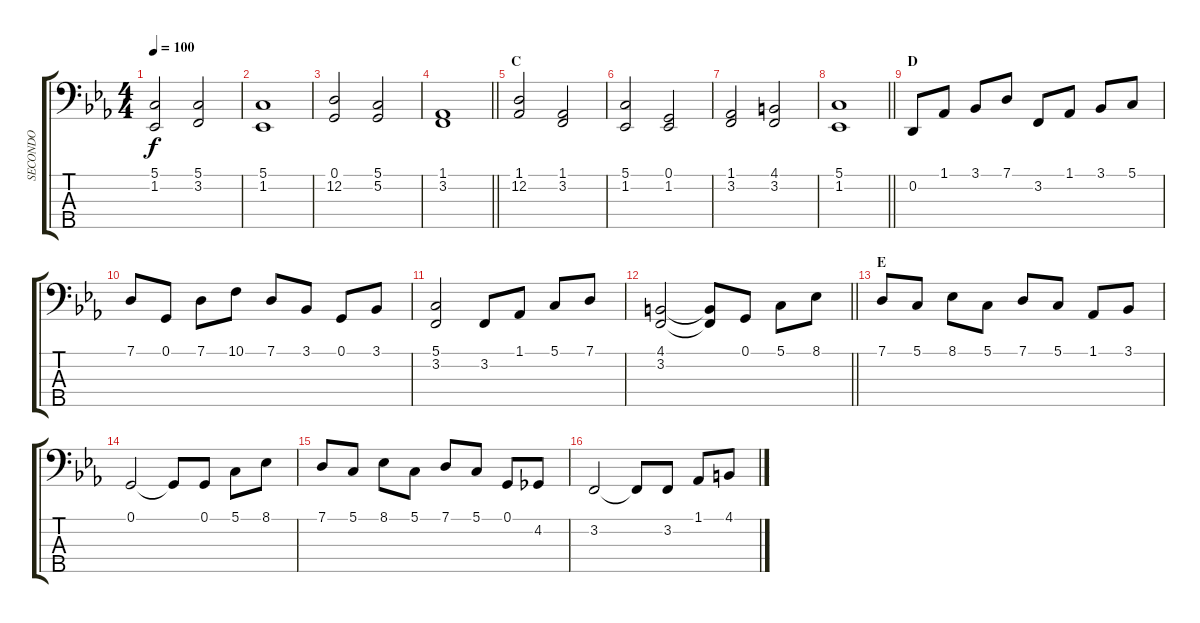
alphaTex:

\track ("SECONDO" "SECONDO") {instrument acousticgrandpiano}
\staff {score tabs}
\tuning (G2 D2 A1 E1 B0) {hide}
\ts (4 4)
\tempo 100
\clef f4
\ks cminor
(5.1 1.2).2{dy f} (5.1 3.2).2 |
(5.1 1.2).1 |
(0.1 12.2).2 (5.1 5.2).2 |
\barLineRight lightlight
(1.1 3.2).1 |
\section ("" "C")
(1.1 12.2).2 (1.1 3.2).2 |
(5.1 1.2).2 (0.1 1.2).2 |
(1.1 3.2).2 (4.1 3.2).2 |
\barLineRight lightlight
(5.1 1.2).1 |
\section ("" "D")
0.2.8 1.1.8 3.1.8 7.1.8 3.2.8 1.1.8 3.1.8 5.1.8 |
7.1.8 0.1.8 7.1.8 10.1.8 7.1.8 3.1.8 0.1.8 3.1.8 |
(5.1 3.2).2 3.2.8 1.1.8 5.1.8 7.1.8 |
\barLineRight lightlight
(4.1 3.2).2 (4.1{t} 3.2{t}).8 0.1.8 5.1.8 8.1.8 |
\section ("" "E")
7.1.8 5.1.8 8.1.8 5.1.8 7.1.8 5.1.8 1.1.8 3.1.8 |
0.1.2 0.1{t}.8 0.1.8 5.1.8 8.1.8 |
7.1.8 5.1.8 8.1.8 5.1.8 7.1.8 5.1.8 0.1.8 4.2.8 |
3.2.2 3.2{t}.8 3.2.8 1.1.8 4.1.8
